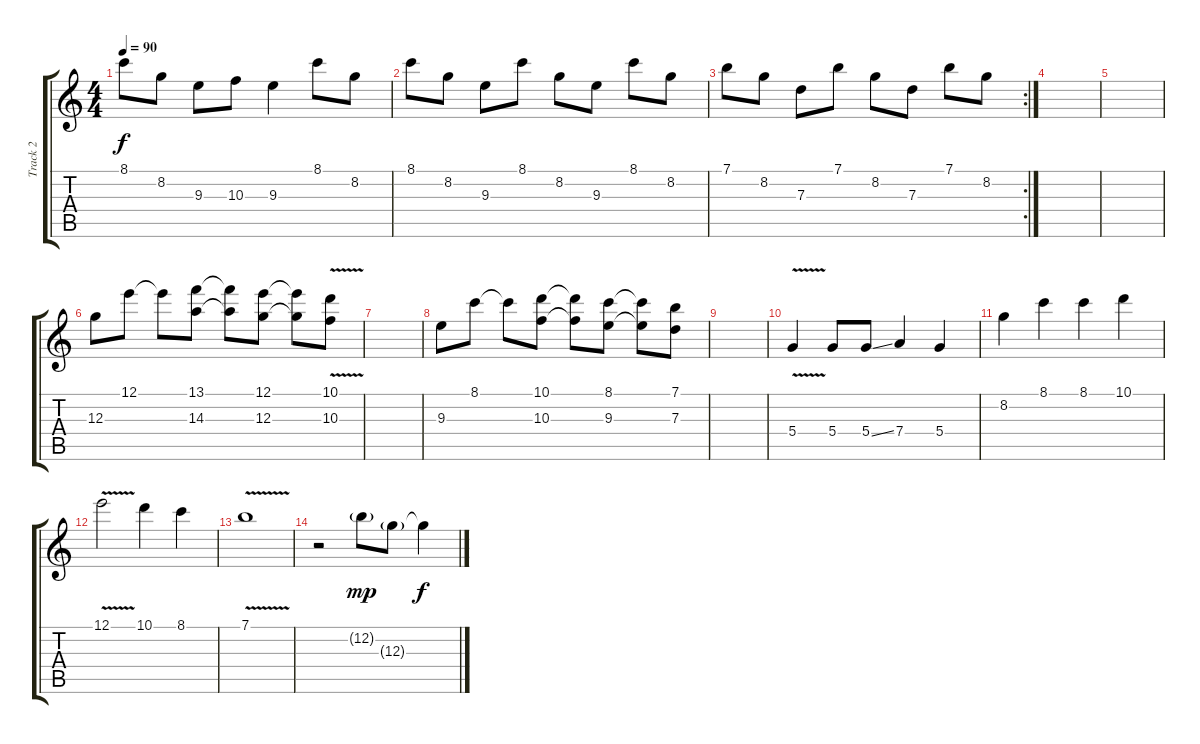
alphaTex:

\track ("Track 2" "Track 2") {instrument acousticguitarsteel}
\staff {score tabs}
\tuning (E4 B3 G3 D3 A2 E2) {hide}
\ts (4 4)
\tempo 90
\clef g2
\ks c
8.1.8{dy f} 8.2.8 9.3.8 10.3.8 9.3.4 8.1.8 8.2.8 |
8.1.8 8.2.8 9.3.8 8.1.8 8.2.8 9.3.8 8.1.8 8.2.8 |
\rc 2
7.1.8 8.2.8 7.3.8 7.1.8 8.2.8 7.3.8 7.1.8 8.2.8 |
|
|
12.3.8 12.1.8 12.1{t}.8 (13.1 14.3).8 (13.1{t} 14.3{t}).8 (12.1 12.3).8 (12.1{t} 12.3{t}).8 (10.1{v} 10.3).8 |
|
9.3.8 8.1.8 8.1{t}.8 (10.1 10.3).8 (10.1{t} 10.3{t}).8 (8.1 9.3).8 (8.1{t} 9.3{t}).8 (7.1 7.3).8 |
|
5.4{v}.4 5.4.8 5.4{ss}.8 7.4.4 5.4.4 |
8.2.4 8.1.4 8.1.4 10.1.4 |
12.1{v}.2 10.1.4 8.1.4 |
7.1{v}.1 |
r.2 12.2{g}.8{dy mp} 12.3{g}.8 12.3{t}.4{dy f}
